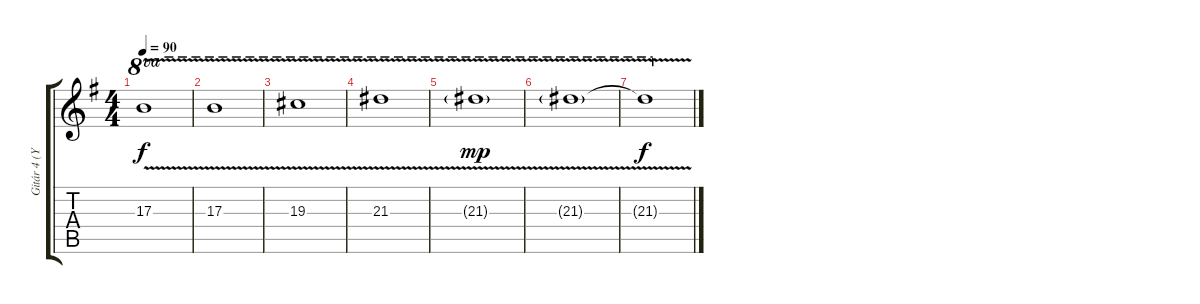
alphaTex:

\track ("Gitár 4 (Yngwie Malmsteen)" "Gitár 4 (Y") {instrument distortionguitar}
\staff {score tabs}
\tuning (Eb4 Bb3 Gb3 Db3 Ab2 Eb2) {hide}
\ts (4 4)
\tempo 90
\clef g2
\ks g
17.3{v}.1{ot 8va dy f} |
17.3{v}.1{ot 8va} |
19.3{v}.1{ot 8va} |
21.3{v}.1{ot 8va} |
21.3{v g}.1{ot 8va dy mp} |
21.3{v g}.1{ot 8va} |
21.3{v t}.1{ot 8va dy f}
